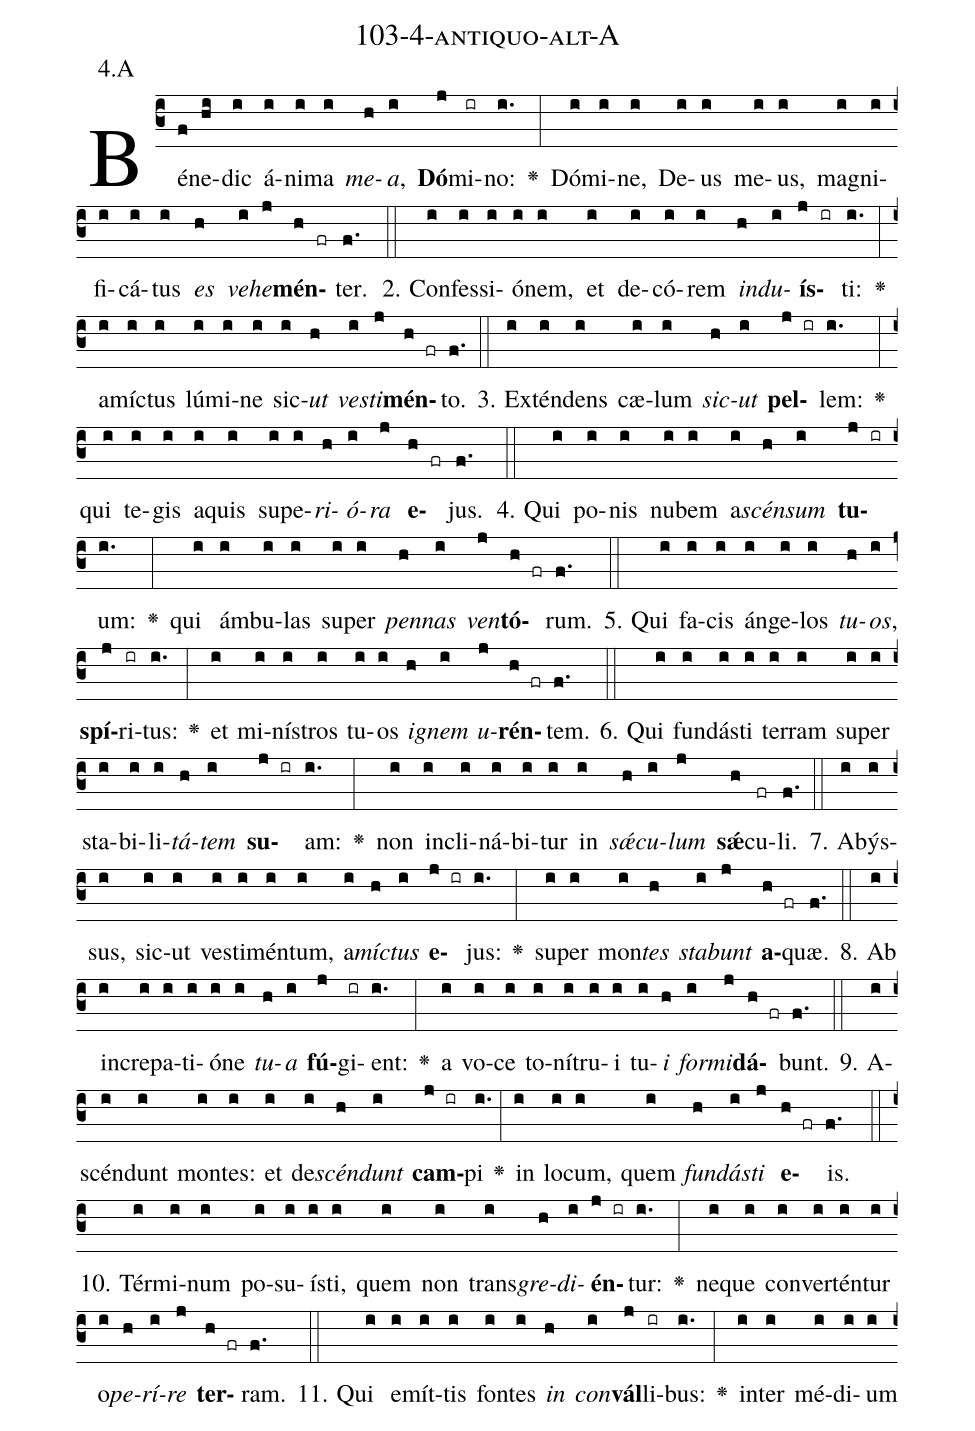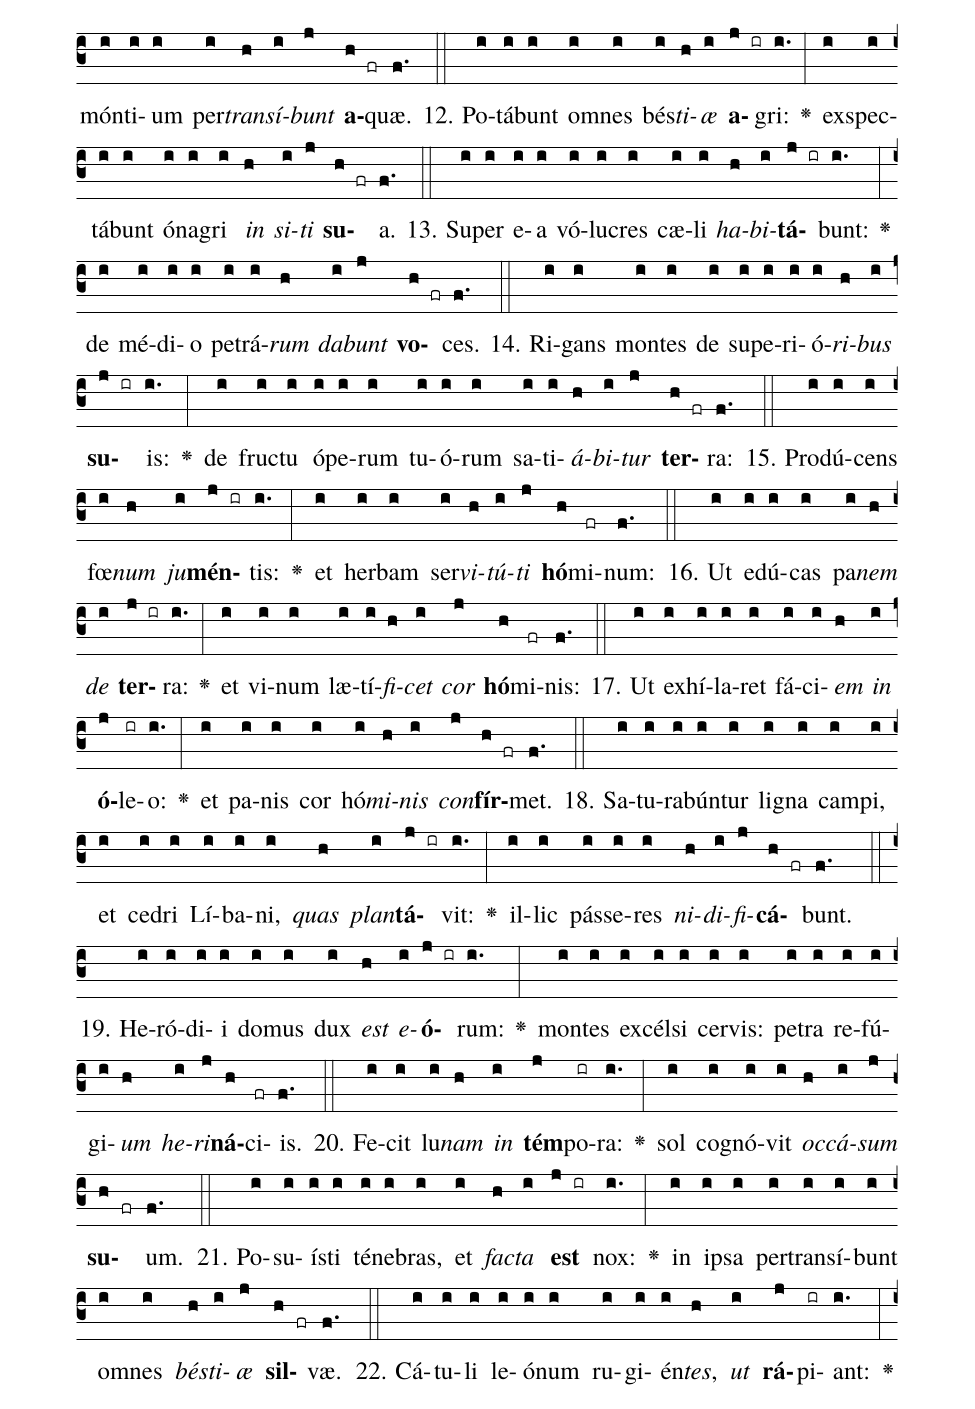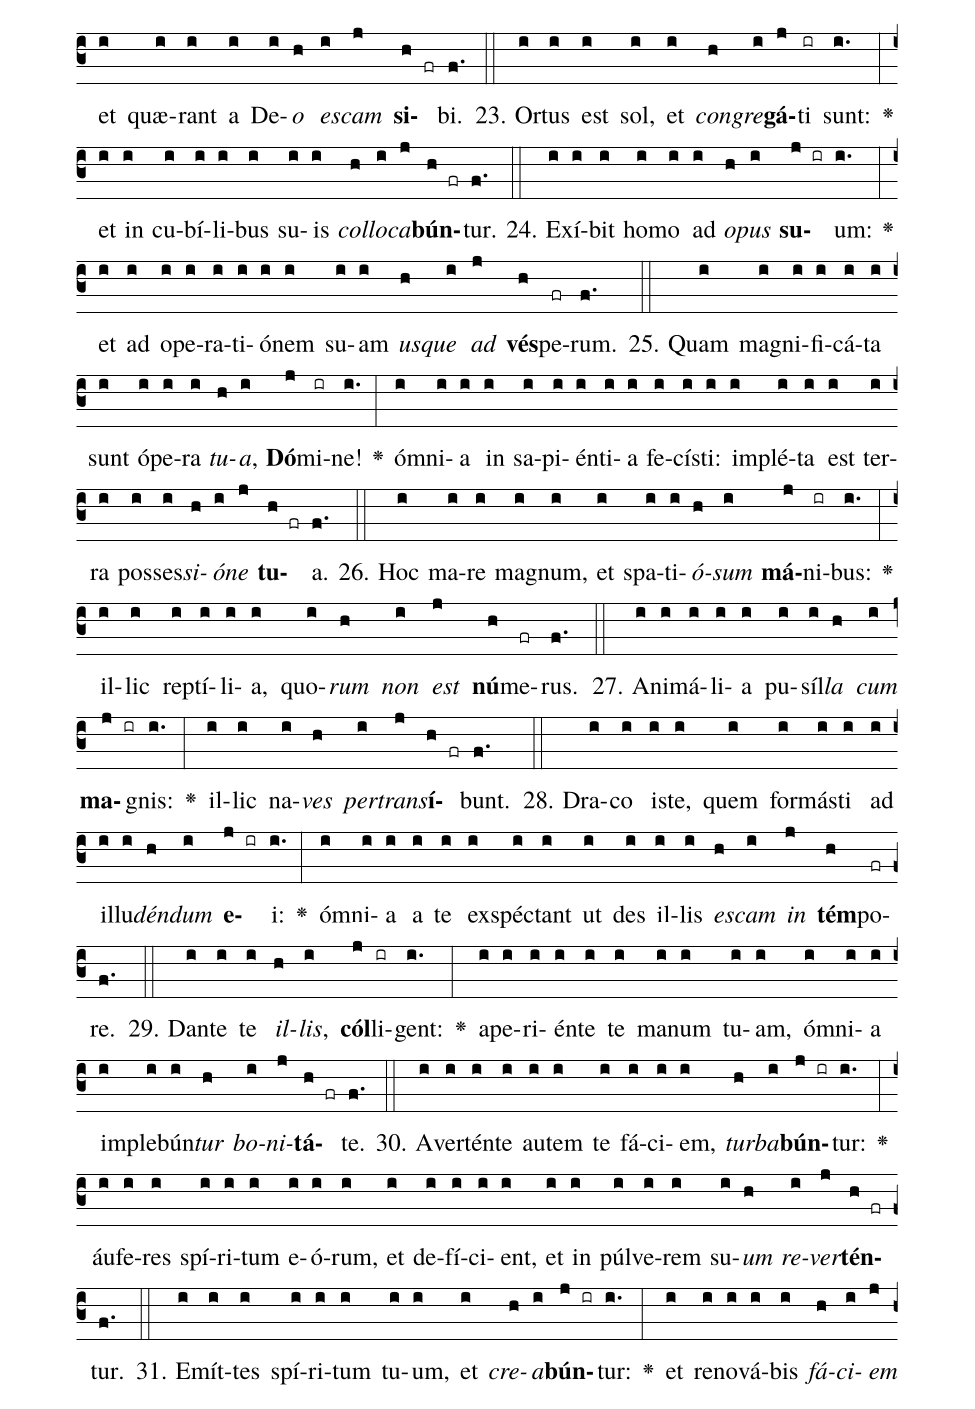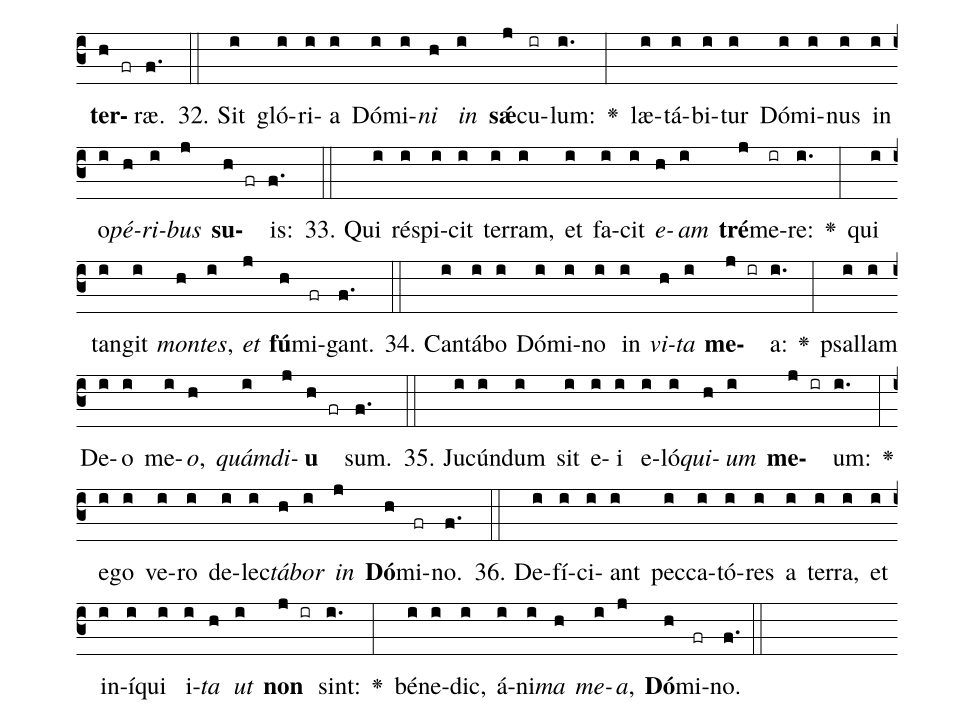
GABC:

name: 103-4-antiquo-alt-A;
annotation: 4.A;
%%
(c3)Bé(f)ne(hi)dic(i) á(i)ni(i)ma(i) <i>me</i>(h)<i>a</i>,(i) <b>Dó</b>(j)mi(ir)no:(i.) <v>\greheightstar</v>(:) Dó(i)mi(i)ne,(i) De(i)us(i) me(i)us,(i) ma(i)gni(i)fi(i)cá(i)tus(i) <i>es</i>(h) <i>ve</i>(i)<i>he</i>(j)<b>mén</b>(h fr)ter.(f.) (::)
2. Con(i)fes(i)si(i)ó(i)nem,(i) et(i) de(i)có(i)rem(i) <i>ind</i>(h)<i>u</i>(i)<b>ís</b>(j ir)ti:(i.) <v>\greheightstar</v>(:) a(i)míc(i)tus(i) lú(i)mi(i)ne(i) sic(i)<i>ut</i>(h) <i>ves</i>(i)<i>ti</i>(j)<b>mén</b>(h fr)to.(f.) (::)
3. Ex(i)tén(i)dens(i) cæ(i)lum(i) <i>sic</i>(h)<i>ut</i>(i) <b>pel</b>(j ir)lem:(i.) <v>\greheightstar</v>(:) qui(i) te(i)gis(i) a(i)quis(i) su(i)pe(i)<i>ri</i>(h)<i>ó</i>(i)<i>ra</i>(j) <b>e</b>(h fr)jus.(f.) (::)
4. Qui(i) po(i)nis(i) nu(i)bem(i) a(i)<i>scén</i>(h)<i>sum</i>(i) <b>tu</b>(j ir)um:(i.) <v>\greheightstar</v>(:) qui(i) ám(i)bu(i)las(i) su(i)per(i) <i>pen</i>(h)<i>nas</i>(i) <i>ven</i>(j)<b>tó</b>(h fr)rum.(f.) (::)
5. Qui(i) fa(i)cis(i) án(i)ge(i)los(i) <i>tu</i>(h)<i>os</i>,(i) <b>spí</b>(j)ri(ir)tus:(i.) <v>\greheightstar</v>(:) et(i) mi(i)nís(i)tros(i) tu(i)os(i) <i>i</i>(h)<i>gnem</i>(i) <i>u</i>(j)<b>rén</b>(h fr)tem.(f.) (::)
6. Qui(i) fun(i)dás(i)ti(i) ter(i)ram(i) su(i)per(i) sta(i)bi(i)li(i)<i>tá</i>(h)<i>tem</i>(i) <b>su</b>(j ir)am:(i.) <v>\greheightstar</v>(:) non(i) in(i)cli(i)ná(i)bi(i)tur(i) in(i) <i>sǽ</i>(h)<i>cu</i>(i)<i>lum</i>(j) <b>sǽ</b>(h)cu(fr)li.(f.) (::)
7. A(i)býs(i)sus,(i) sic(i)ut(i) ves(i)ti(i)mén(i)tum,(i) a(i)<i>míc</i>(h)<i>tus</i>(i) <b>e</b>(j ir)jus:(i.) <v>\greheightstar</v>(:) su(i)per(i) mon(i)<i>tes</i>(h) <i>sta</i>(i)<i>bunt</i>(j) <b>a</b>(h fr)quæ.(f.) (::)
8. Ab(i) in(i)cre(i)pa(i)ti(i)ó(i)ne(i) <i>tu</i>(h)<i>a</i>(i) <b>fú</b>(j)gi(ir)ent:(i.) <v>\greheightstar</v>(:) a(i) vo(i)ce(i) to(i)ní(i)tru(i)i(i) tu(i)<i>i</i>(h) <i>for</i>(i)<i>mi</i>(j)<b>dá</b>(h fr)bunt.(f.) (::)
9. A(i)scén(i)dunt(i) mon(i)tes:(i) et(i) de(i)<i>scén</i>(h)<i>dunt</i>(i) <b>cam</b>(j ir)pi(i.) <v>\greheightstar</v>(:) in(i) lo(i)cum,(i) quem(i) <i>fun</i>(h)<i>dás</i>(i)<i>ti</i>(j) <b>e</b>(h fr)is.(f.) (::)
10. Tér(i)mi(i)num(i) po(i)su(i)ís(i)ti,(i) quem(i) non(i) trans(i)<i>gre</i>(h)<i>di</i>(i)<b>én</b>(j ir)tur:(i.) <v>\greheightstar</v>(:) ne(i)que(i) con(i)ver(i)tén(i)tur(i) o(i)<i>pe</i>(h)<i>rí</i>(i)<i>re</i>(j) <b>ter</b>(h fr)ram.(f.) (::)
11. Qui(i) e(i)mít(i)tis(i) fon(i)tes(i) <i>in</i>(h) <i>con</i>(i)<b>vál</b>(j)li(ir)bus:(i.) <v>\greheightstar</v>(:) in(i)ter(i) mé(i)di(i)um(i) món(i)ti(i)um(i) per(i)<i>trans</i>(h)<i>í</i>(i)<i>bunt</i>(j) <b>a</b>(h fr)quæ.(f.) (::)
12. Po(i)tá(i)bunt(i) om(i)nes(i) bés(i)<i>ti</i>(h)<i>æ</i>(i) <b>a</b>(j ir)gri:(i.) <v>\greheightstar</v>(:) ex(i)spec(i)tá(i)bunt(i) ó(i)na(i)gri(i) <i>in</i>(h) <i>si</i>(i)<i>ti</i>(j) <b>su</b>(h fr)a.(f.) (::)
13. Su(i)per(i) e(i)a(i) vó(i)lu(i)cres(i) cæ(i)li(i) <i>ha</i>(h)<i>bi</i>(i)<b>tá</b>(j ir)bunt:(i.) <v>\greheightstar</v>(:) de(i) mé(i)di(i)o(i) pe(i)trá(i)<i>rum</i>(h) <i>da</i>(i)<i>bunt</i>(j) <b>vo</b>(h fr)ces.(f.) (::)
14. Ri(i)gans(i) mon(i)tes(i) de(i) su(i)pe(i)ri(i)ó(i)<i>ri</i>(h)<i>bus</i>(i) <b>su</b>(j ir)is:(i.) <v>\greheightstar</v>(:) de(i) fruc(i)tu(i) ó(i)pe(i)rum(i) tu(i)ó(i)rum(i) sa(i)ti(i)<i>á</i>(h)<i>bi</i>(i)<i>tur</i>(j) <b>ter</b>(h fr)ra:(f.) (::)
15. Pro(i)dú(i)cens(i) fœ(i)<i>num</i>(h) <i>ju</i>(i)<b>mén</b>(j ir)tis:(i.) <v>\greheightstar</v>(:) et(i) her(i)bam(i) ser(i)<i>vi</i>(h)<i>tú</i>(i)<i>ti</i>(j) <b>hó</b>(h)mi(fr)num:(f.) (::)
16. Ut(i) e(i)dú(i)cas(i) pa(i)<i>nem</i>(h) <i>de</i>(i) <b>ter</b>(j ir)ra:(i.) <v>\greheightstar</v>(:) et(i) vi(i)num(i) læ(i)tí(i)<i>fi</i>(h)<i>cet</i>(i) <i>cor</i>(j) <b>hó</b>(h)mi(fr)nis:(f.) (::)
17. Ut(i) ex(i)hí(i)la(i)ret(i) fá(i)ci(i)<i>em</i>(h) <i>in</i>(i) <b>ó</b>(j)le(ir)o:(i.) <v>\greheightstar</v>(:) et(i) pa(i)nis(i) cor(i) hó(i)<i>mi</i>(h)<i>nis</i>(i) <i>con</i>(j)<b>fír</b>(h fr)met.(f.) (::)
18. Sa(i)tu(i)ra(i)bún(i)tur(i) li(i)gna(i) cam(i)pi,(i) et(i) ce(i)dri(i) Lí(i)ba(i)ni,(i) <i>quas</i>(h) <i>plan</i>(i)<b>tá</b>(j ir)vit:(i.) <v>\greheightstar</v>(:) il(i)lic(i) pás(i)se(i)res(i) <i>ni</i>(h)<i>di</i>(i)<i>fi</i>(j)<b>cá</b>(h fr)bunt.(f.) (::)
19. He(i)ró(i)di(i)i(i) do(i)mus(i) dux(i) <i>est</i>(h) <i>e</i>(i)<b>ó</b>(j ir)rum:(i.) <v>\greheightstar</v>(:) mon(i)tes(i) ex(i)cél(i)si(i) cer(i)vis:(i) pe(i)tra(i) re(i)fú(i)gi(i)<i>um</i>(h) <i>he</i>(i)<i>ri</i>(j)<b>ná</b>(h)ci(fr)is.(f.) (::)
20. Fe(i)cit(i) lu(i)<i>nam</i>(h) <i>in</i>(i) <b>tém</b>(j)po(ir)ra:(i.) <v>\greheightstar</v>(:) sol(i) co(i)gnó(i)vit(i) <i>oc</i>(h)<i>cá</i>(i)<i>sum</i>(j) <b>su</b>(h fr)um.(f.) (::)
21. Po(i)su(i)ís(i)ti(i) té(i)ne(i)bras,(i) et(i) <i>fac</i>(h)<i>ta</i>(i) <b>est</b>(j ir) nox:(i.) <v>\greheightstar</v>(:) in(i) ip(i)sa(i) per(i)trans(i)í(i)bunt(i) om(i)nes(i) <i>bés</i>(h)<i>ti</i>(i)<i>æ</i>(j) <b>sil</b>(h fr)væ.(f.) (::)
22. Cá(i)tu(i)li(i) le(i)ó(i)num(i) ru(i)gi(i)én(i)<i>tes</i>,(h) <i>ut</i>(i) <b>rá</b>(j)pi(ir)ant:(i.) <v>\greheightstar</v>(:) et(i) quæ(i)rant(i) a(i) De(i)<i>o</i>(h) <i>es</i>(i)<i>cam</i>(j) <b>si</b>(h fr)bi.(f.) (::)
23. Or(i)tus(i) est(i) sol,(i) et(i) <i>con</i>(h)<i>gre</i>(i)<b>gá</b>(j)ti(ir) sunt:(i.) <v>\greheightstar</v>(:) et(i) in(i) cu(i)bí(i)li(i)bus(i) su(i)is(i) <i>col</i>(h)<i>lo</i>(i)<i>ca</i>(j)<b>bún</b>(h fr)tur.(f.) (::)
24. Ex(i)í(i)bit(i) ho(i)mo(i) ad(i) <i>o</i>(h)<i>pus</i>(i) <b>su</b>(j ir)um:(i.) <v>\greheightstar</v>(:) et(i) ad(i) o(i)pe(i)ra(i)ti(i)ó(i)nem(i) su(i)am(i) <i>us</i>(h)<i>que</i>(i) <i>ad</i>(j) <b>vés</b>(h)pe(fr)rum.(f.) (::)
25. Quam(i) ma(i)gni(i)fi(i)cá(i)ta(i) sunt(i) ó(i)pe(i)ra(i) <i>tu</i>(h)<i>a</i>,(i) <b>Dó</b>(j)mi(ir)ne!(i.) <v>\greheightstar</v>(:) óm(i)ni(i)a(i) in(i) sa(i)pi(i)én(i)ti(i)a(i) fe(i)cís(i)ti:(i) im(i)plé(i)ta(i) est(i) ter(i)ra(i) pos(i)ses(i)<i>si</i>(h)<i>ó</i>(i)<i>ne</i>(j) <b>tu</b>(h fr)a.(f.) (::)
26. Hoc(i) ma(i)re(i) ma(i)gnum,(i) et(i) spa(i)ti(i)<i>ó</i>(h)<i>sum</i>(i) <b>má</b>(j)ni(ir)bus:(i.) <v>\greheightstar</v>(:) il(i)lic(i) rep(i)tí(i)li(i)a,(i) quo(i)<i>rum</i>(h) <i>non</i>(i) <i>est</i>(j) <b>nú</b>(h)me(fr)rus.(f.) (::)
27. A(i)ni(i)má(i)li(i)a(i) pu(i)síl(i)<i>la</i>(h) <i>cum</i>(i) <b>ma</b>(j ir)gnis:(i.) <v>\greheightstar</v>(:) il(i)lic(i) na(i)<i>ves</i>(h) <i>per</i>(i)<i>trans</i>(j)<b>í</b>(h fr)bunt.(f.) (::)
28. Dra(i)co(i) is(i)te,(i) quem(i) for(i)más(i)ti(i) ad(i) il(i)lu(i)<i>dén</i>(h)<i>dum</i>(i) <b>e</b>(j ir)i:(i.) <v>\greheightstar</v>(:) óm(i)ni(i)a(i) a(i) te(i) ex(i)spéc(i)tant(i) ut(i) des(i) il(i)lis(i) <i>es</i>(h)<i>cam</i>(i) <i>in</i>(j) <b>tém</b>(h)po(fr)re.(f.) (::)
29. Dan(i)te(i) te(i) <i>il</i>(h)<i>lis</i>,(i) <b>cól</b>(j)li(ir)gent:(i.) <v>\greheightstar</v>(:) a(i)pe(i)ri(i)én(i)te(i) te(i) ma(i)num(i) tu(i)am,(i) óm(i)ni(i)a(i) im(i)ple(i)bún(i)<i>tur</i>(h) <i>bo</i>(i)<i>ni</i>(j)<b>tá</b>(h fr)te.(f.) (::)
30. A(i)ver(i)tén(i)te(i) au(i)tem(i) te(i) fá(i)ci(i)em,(i) <i>tur</i>(h)<i>ba</i>(i)<b>bún</b>(j ir)tur:(i.) <v>\greheightstar</v>(:) áu(i)fe(i)res(i) spí(i)ri(i)tum(i) e(i)ó(i)rum,(i) et(i) de(i)fí(i)ci(i)ent,(i) et(i) in(i) púl(i)ve(i)rem(i) su(i)<i>um</i>(h) <i>re</i>(i)<i>ver</i>(j)<b>tén</b>(h fr)tur.(f.) (::)
31. E(i)mít(i)tes(i) spí(i)ri(i)tum(i) tu(i)um,(i) et(i) <i>cre</i>(h)<i>a</i>(i)<b>bún</b>(j ir)tur:(i.) <v>\greheightstar</v>(:) et(i) re(i)no(i)vá(i)bis(i) <i>fá</i>(h)<i>ci</i>(i)<i>em</i>(j) <b>ter</b>(h fr)ræ.(f.) (::)
32. Sit(i) gló(i)ri(i)a(i) Dó(i)mi(i)<i>ni</i>(h) <i>in</i>(i) <b>sǽ</b>(j)cu(ir)lum:(i.) <v>\greheightstar</v>(:) læ(i)tá(i)bi(i)tur(i) Dó(i)mi(i)nus(i) in(i) o(i)<i>pé</i>(h)<i>ri</i>(i)<i>bus</i>(j) <b>su</b>(h fr)is:(f.) (::)
33. Qui(i) ré(i)spi(i)cit(i) ter(i)ram,(i) et(i) fa(i)cit(i) <i>e</i>(h)<i>am</i>(i) <b>tré</b>(j)me(ir)re:(i.) <v>\greheightstar</v>(:) qui(i) tan(i)git(i) <i>mon</i>(h)<i>tes</i>,(i) <i>et</i>(j) <b>fú</b>(h)mi(fr)gant.(f.) (::)
34. Can(i)tá(i)bo(i) Dó(i)mi(i)no(i) in(i) <i>vi</i>(h)<i>ta</i>(i) <b>me</b>(j ir)a:(i.) <v>\greheightstar</v>(:) psal(i)lam(i) De(i)o(i) me(i)<i>o</i>,(h) <i>quám</i>(i)<i>di</i>(j)<b>u</b>(h fr) sum.(f.) (::)
35. Ju(i)cún(i)dum(i) sit(i) e(i)i(i) e(i)ló(i)<i>qui</i>(h)<i>um</i>(i) <b>me</b>(j ir)um:(i.) <v>\greheightstar</v>(:) e(i)go(i) ve(i)ro(i) de(i)lec(i)<i>tá</i>(h)<i>bor</i>(i) <i>in</i>(j) <b>Dó</b>(h)mi(fr)no.(f.) (::)
36. De(i)fí(i)ci(i)ant(i) pec(i)ca(i)tó(i)res(i) a(i) ter(i)ra,(i) et(i) in(i)í(i)qui(i) i(i)<i>ta</i>(h) <i>ut</i>(i) <b>non</b>(j ir) sint:(i.) <v>\greheightstar</v>(:) bé(i)ne(i)dic,(i) á(i)ni(i)<i>ma</i>(h) <i>me</i>(i)<i>a</i>,(j) <b>Dó</b>(h)mi(fr)no.(f.) (::)
